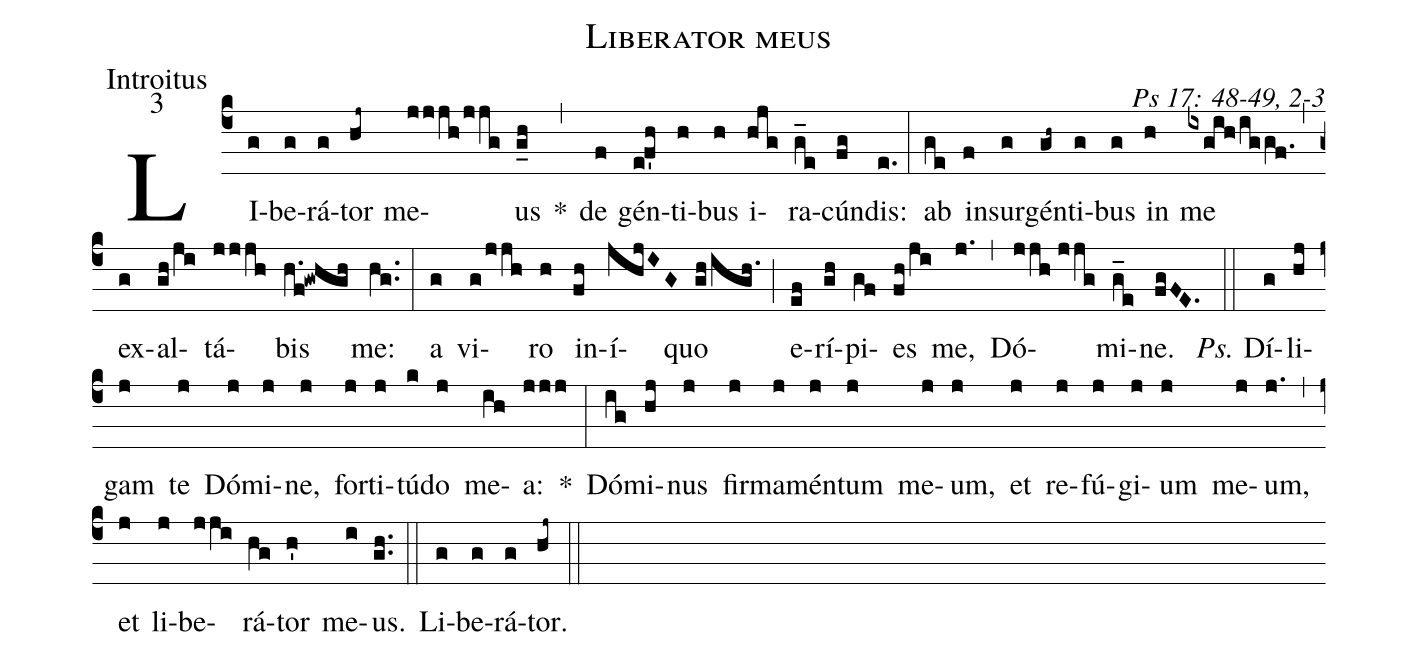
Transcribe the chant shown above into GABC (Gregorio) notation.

name: Liberator meus;
office-part: Introitus;
mode: 3;
commentary: Ps 17: 48-49, 2-3;
%%
(c4) LI(g)be(g)rá(g)tor(hj~) me(jjjh/jjg)us(g_h) *(,) de(f) gén(e!f'h)ti(h)bus(h) i(hjg)ra(g_e)cún(fg)dis:(e.) (:)
ab(ge) in(f)sur(g)gén(gh~)ti(g)bus(g) in(h) me(ixgih/iggf.) (,) ex(g)al(gh/ji)tá(jjjh)bis(h.f!gwhgh) me:(hg..) (:)
a(g) vi(g/jjh)ro(h) in(fh)í(jhjIG)quo(gh/igh.) (;) e(ef)rí(gh)pi(gf)es(fh/ji) me,(j.) (,) Dó(jjh//jjg)mi(g_e)ne.(fgFE.) (::)
<i>Ps.</i> Dí(g)li(hj)gam(j) te(j) Dó(j)mi(j)ne,(j) for(j)ti(j)tú(k)do(j) me(ih)a:(jjj) *(:)
Dó(ig)mi(hj)nus(j) fir(j)ma(j)mén(j)tum(j) me(j)um,(j) et(j) re(j)fú(j)gi(j)um(j) me(j)um,(j.) (,) et(j) li(j)be(jji)rá(hg)tor(h') me(i)us.(gh..) (::)
Li(g)be(g)rá(g)tor.(hj~) (::)
